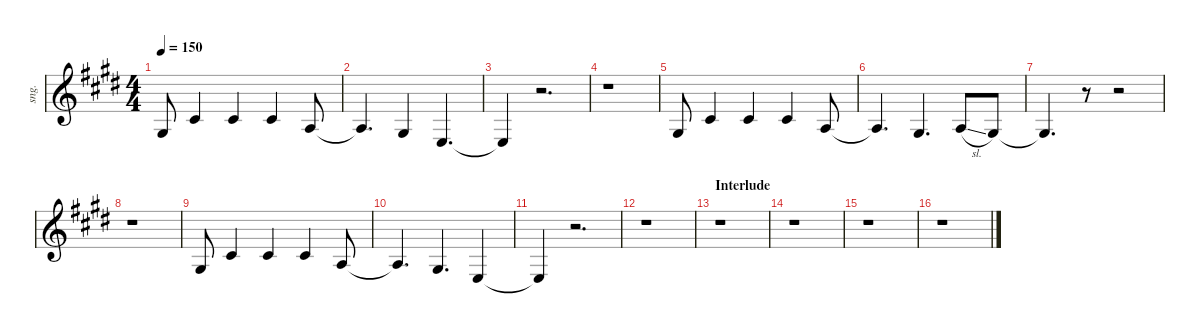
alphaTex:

\defaultSystemsLayout 4
\hideDynamics
\bracketExtendMode nobrackets
\otherSystemsTrackNameOrientation horizontal
\track ("Vocals - G. \"Sting\" Summers" "sng.") {instrument lead6voice}
\staff {score}
\tuning (E4 B3 G3 D3 A2 E2)
\ts (4 4)
\tempo 150
\clef g2
\ks c#minor
1.3{acc #}.8{dy mf beam Up} 2.2{acc #}.4{beam Up} 2.2{acc #}.4{beam Up} 2.2{acc #}.4{beam Up} 2.3{acc forcenatural}.8{beam Up} |
2.3{t acc forcenatural}.4{d beam Up} 1.3{acc #}.4{beam Up} 2.4{acc forcenatural}.4{d beam Up} |
2.4{t acc forcenatural}.4{beam Up} r.2{d beam Up} |
r.1{beam Down} |
1.3{acc #}.8{beam Up} 2.2{acc #}.4{beam Up} 2.2{acc #}.4{beam Up} 2.2{acc #}.4{beam Up} 2.3{acc forcenatural}.8{beam Up} |
2.3{t acc forcenatural}.4{d beam Up} 1.3{acc #}.4{d beam Up} 2.3{sl acc forcenatural}.8{beam Up} 1.3{acc #}.8{beam Up} |
1.3{t acc #}.4{d beam Up} r.8{beam Up} r.2{beam Up} |
r.1{beam Down} |
1.3{acc #}.8{beam Up} 2.2{acc #}.4{beam Up} 2.2{acc #}.4{beam Up} 2.2{acc #}.4{beam Up} 2.3{acc forcenatural}.8{beam Up} |
2.3{t acc forcenatural}.4{d beam Up} 1.3{acc #}.4{d beam Up} 2.4{acc forcenatural}.4{beam Up} |
2.4{t acc forcenatural}.4{beam Up} r.2{d beam Up} |
r.1{beam Down} |
\section ("" "Interlude")
r.1{beam Down} |
r.1{beam Down} |
r.1{beam Down} |
r.1{beam Down}
